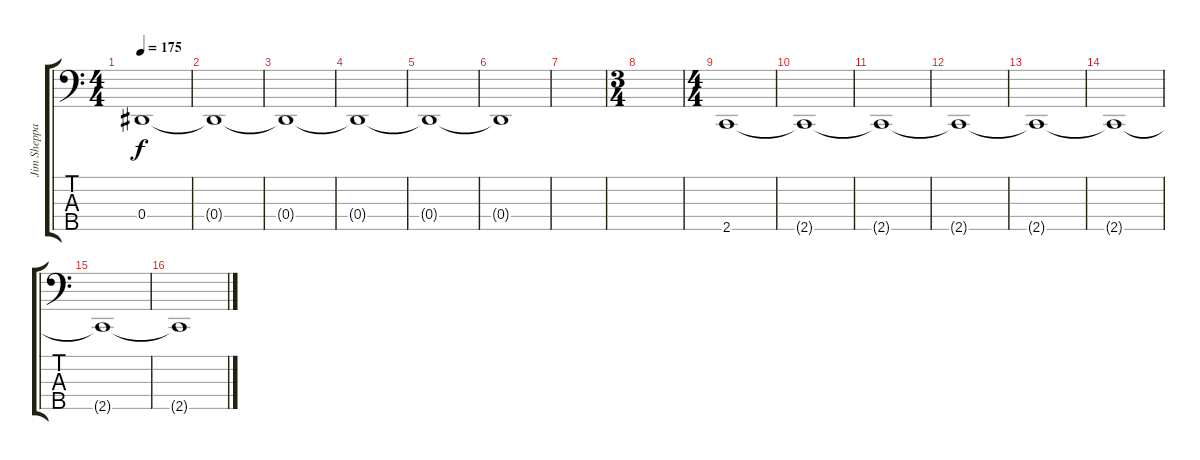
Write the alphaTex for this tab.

\track ("Jim Sheppard" "Jim Sheppa") {instrument electricbassfinger}
\staff {score tabs}
\tuning (Gb2 Db2 Ab1 Eb1 Bb0) {hide}
\ts (4 4)
\tempo 175
\clef f4
\ks c
0.4.1{dy f} |
0.4{t}.1 |
0.4{t}.1 |
0.4{t}.1 |
0.4{t}.1 |
0.4{t}.1 |
|
\ts (3 4)
|
\ts (4 4)
2.5.1 |
2.5{t}.1 |
2.5{t}.1 |
2.5{t}.1 |
2.5{t}.1 |
2.5{t}.1 |
2.5{t}.1 |
2.5{t}.1
